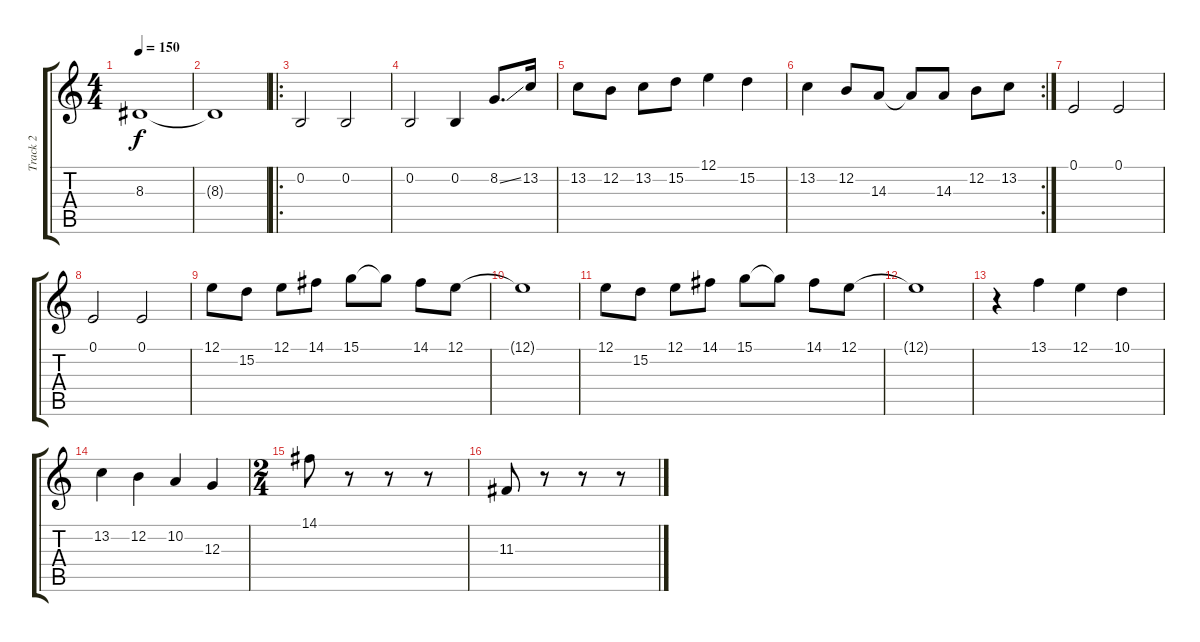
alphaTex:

\track ("Track 2" "Track 2") {instrument trumpet}
\staff {score tabs}
\tuning (E4 B3 G3 D3 A2 E2) {hide}
\ts (4 4)
\tempo 150
\clef g2
\ks c
8.3.1{dy f} |
8.3{t}.1 |
\ro
0.2.2 0.2.2 |
0.2.2 0.2.4 8.2{ss}.8{d} 13.2.16 |
13.2.8 12.2.8 13.2.8 15.2.8 12.1.4 15.2.4 |
\rc 2
13.2.4 12.2.8 14.3.8 14.3{t}.8 14.3.8 12.2.8 13.2.8 |
0.1.2 0.1.2 |
0.1.2 0.1.2 |
12.1.8 15.2.8 12.1.8 14.1.8 15.1.8 15.1{t}.8 14.1.8 12.1.8 |
12.1{t}.1 |
12.1.8 15.2.8 12.1.8 14.1.8 15.1.8 15.1{t}.8 14.1.8 12.1.8 |
12.1{t}.1 |
r.4 13.1.4 12.1.4 10.1.4 |
13.2.4 12.2.4 10.2.4 12.3.4 |
\ts (2 4)
14.1.8 r.8 r.8 r.8 |
11.3.8 r.8 r.8 r.8
